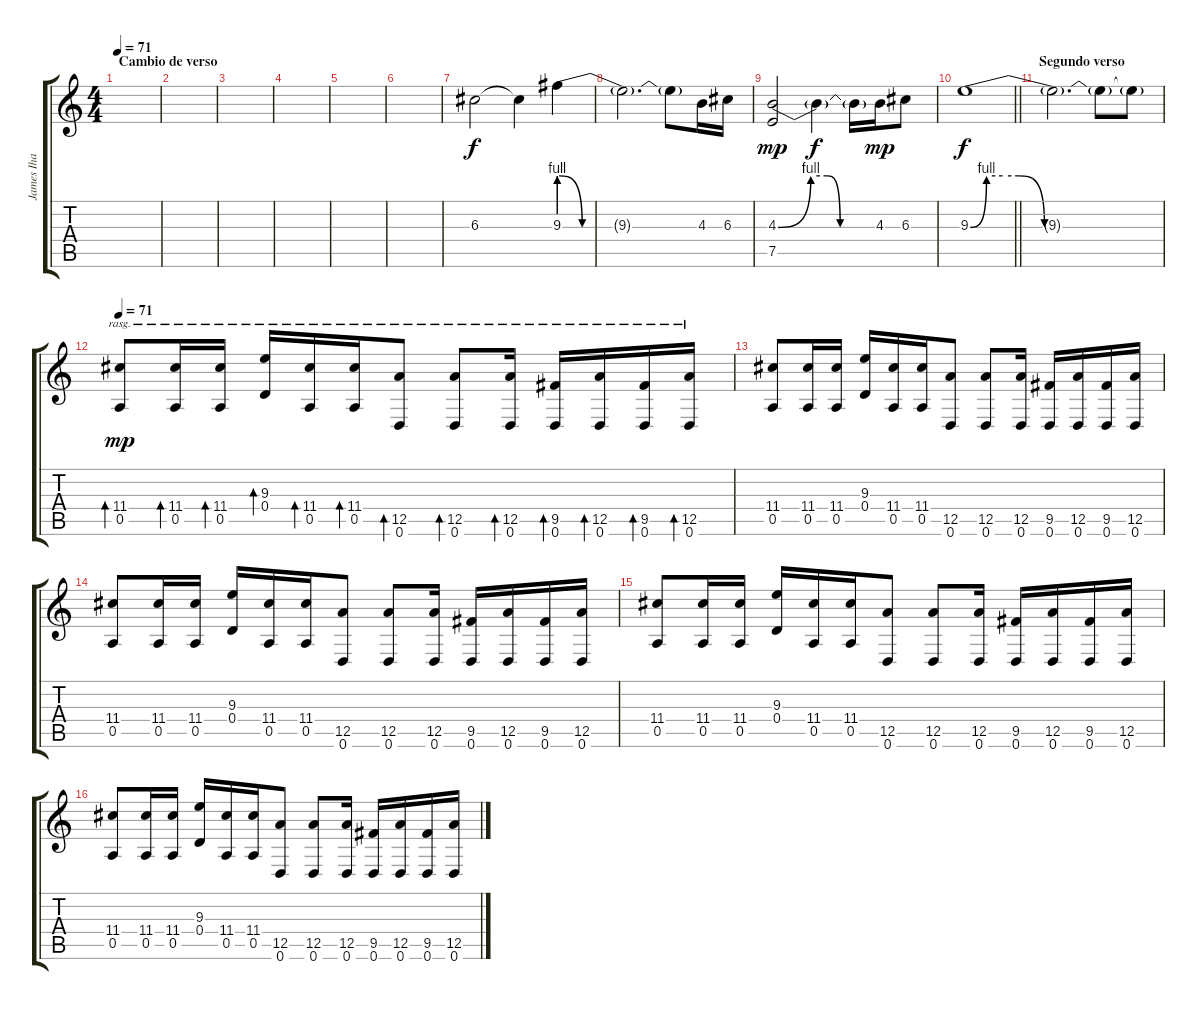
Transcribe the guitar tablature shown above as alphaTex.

\track ("James Iha" "James Iha") {instrument distortionguitar}
\staff {score tabs}
\tuning (E4 B3 G3 D3 A2 D2) {hide}
\ts (4 4)
\section ("" "Cambio de verso")
\tempo 71
\clef g2
\ks c
|
|
|
|
|
|
6.3.2{dy f volume 16} 6.3{t}.4 9.3{be (custom 0 4 10 0 15 0 30 0 40 0 60 0)}.4 |
9.3{t}.2{d} 9.3{t}.8 4.3.16 6.3.16 |
(4.3{be (custom 0 0 20 4 30 4 38 0 45 0 60 0)} 7.5).2{dy mp} 4.3{t}.4{dy f} 4.3{t}.16 4.3.16{dy mp} 6.3.8 |
\barLineRight lightlight
9.3{be (custom 0 0 5 4 10 4 15 4 23 0 30 0 46 0 60 0)}.1{dy f} |
\section ("" "Segundo verso")
9.3{t}.2{d volume 0} 9.3{t}.8 9.3{t}.8 |
\tempo 71
(11.4 0.5).8{bd 60 rasg ii dy mp volume 4} (11.4 0.5).16{bd 60 rasg ii} (11.4 0.5).16{bd 60 rasg ii} (9.3 0.4).16{bd 60 rasg ii} (11.4 0.5).16{bd 60 rasg ii} (11.4 0.5).16{bd 60 rasg ii} (12.5 0.6).8{bd 60 rasg ii} (12.5 0.6).8{bd 60 rasg ii} (12.5 0.6).16{bd 60 rasg ii} (9.5 0.6).16{bd 60 rasg ii} (12.5 0.6).16{bd 60 rasg ii} (9.5 0.6).16{bd 60 rasg ii} (12.5 0.6).16{bd 60 rasg ii} |
(11.4 0.5).8 (11.4 0.5).16 (11.4 0.5).16 (9.3 0.4).16 (11.4 0.5).16 (11.4 0.5).16 (12.5 0.6).8 (12.5 0.6).8 (12.5 0.6).16 (9.5 0.6).16 (12.5 0.6).16 (9.5 0.6).16 (12.5 0.6).16 |
(11.4 0.5).8 (11.4 0.5).16 (11.4 0.5).16 (9.3 0.4).16 (11.4 0.5).16 (11.4 0.5).16 (12.5 0.6).8 (12.5 0.6).8 (12.5 0.6).16 (9.5 0.6).16 (12.5 0.6).16 (9.5 0.6).16 (12.5 0.6).16 |
(11.4 0.5).8 (11.4 0.5).16 (11.4 0.5).16 (9.3 0.4).16 (11.4 0.5).16 (11.4 0.5).16 (12.5 0.6).8 (12.5 0.6).8 (12.5 0.6).16 (9.5 0.6).16 (12.5 0.6).16 (9.5 0.6).16 (12.5 0.6).16 |
(11.4 0.5).8 (11.4 0.5).16 (11.4 0.5).16 (9.3 0.4).16 (11.4 0.5).16 (11.4 0.5).16 (12.5 0.6).8 (12.5 0.6).8 (12.5 0.6).16 (9.5 0.6).16 (12.5 0.6).16 (9.5 0.6).16 (12.5 0.6).16
